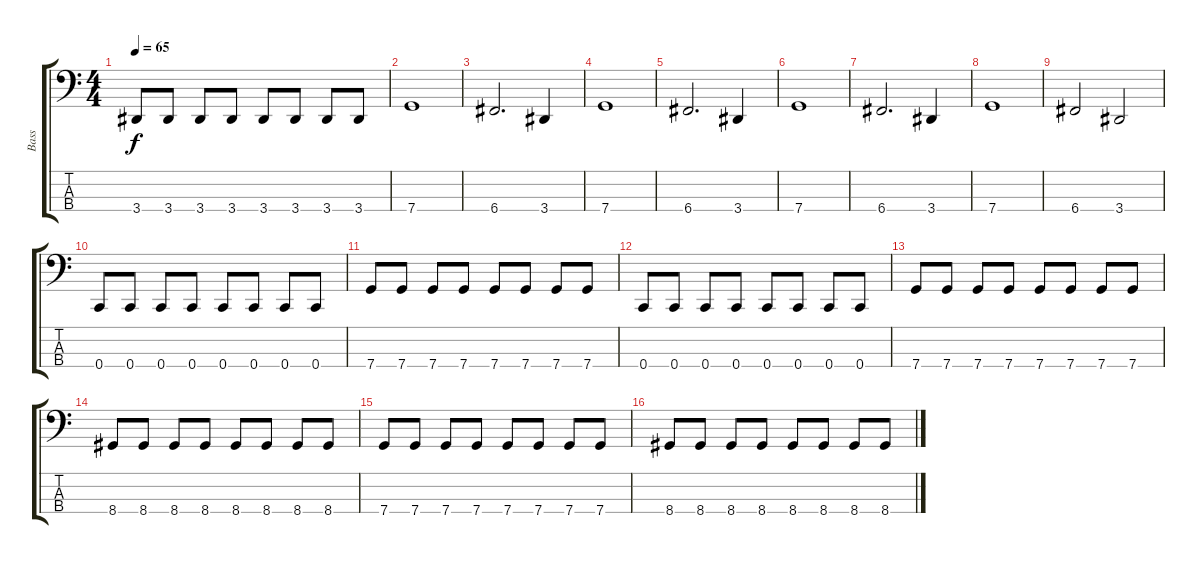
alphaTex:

\track ("Bass" "Bass") {instrument electricbassfinger}
\staff {score tabs}
\tuning (F2 C2 G1 C1) {hide}
\ts (4 4)
\tempo 65
\clef f4
\ks c
3.4.8{dy f} 3.4.8 3.4.8 3.4.8 3.4.8 3.4.8 3.4.8 3.4.8 |
7.4.1 |
6.4.2{d} 3.4.4 |
7.4.1 |
6.4.2{d} 3.4.4 |
7.4.1 |
6.4.2{d} 3.4.4 |
7.4.1 |
6.4.2 3.4.2 |
0.4.8 0.4.8 0.4.8 0.4.8 0.4.8 0.4.8 0.4.8 0.4.8 |
7.4.8 7.4.8 7.4.8 7.4.8 7.4.8 7.4.8 7.4.8 7.4.8 |
0.4.8 0.4.8 0.4.8 0.4.8 0.4.8 0.4.8 0.4.8 0.4.8 |
7.4.8 7.4.8 7.4.8 7.4.8 7.4.8 7.4.8 7.4.8 7.4.8 |
8.4.8 8.4.8 8.4.8 8.4.8 8.4.8 8.4.8 8.4.8 8.4.8 |
7.4.8 7.4.8 7.4.8 7.4.8 7.4.8 7.4.8 7.4.8 7.4.8 |
8.4.8 8.4.8 8.4.8 8.4.8 8.4.8 8.4.8 8.4.8 8.4.8
